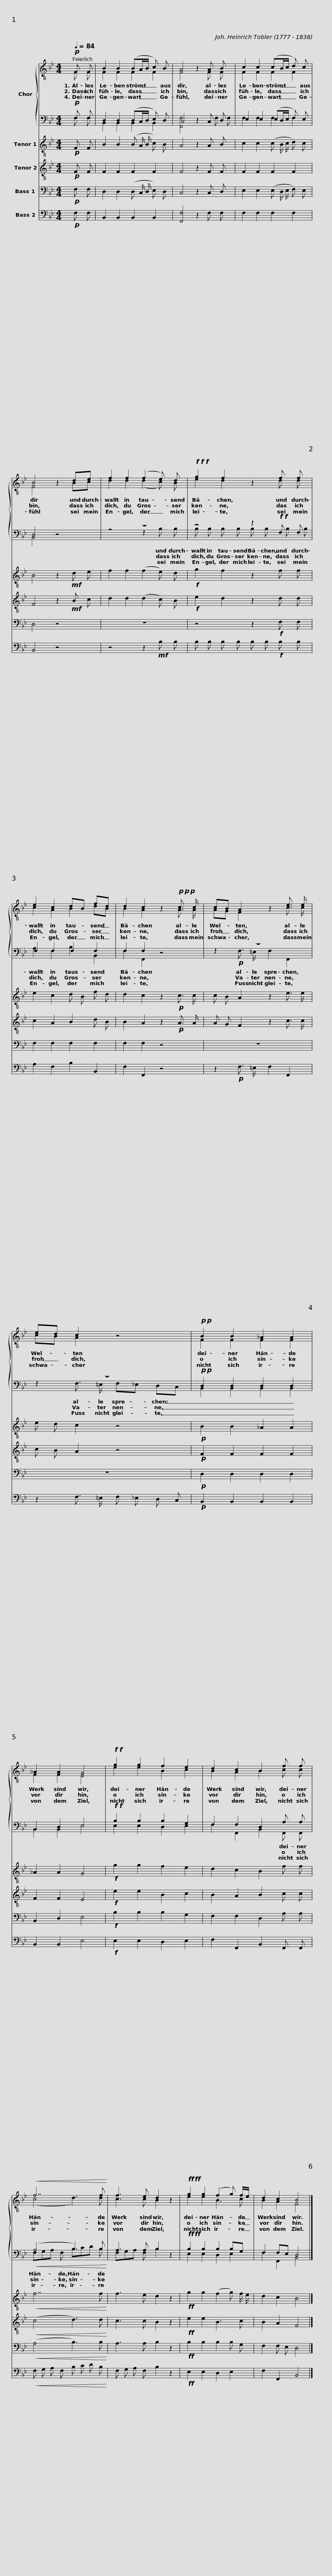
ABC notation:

X:1
%%score { ( 1 2 ) | ( 3 4 ) } 5 6 7 8
L:1/8
Q:1/4=84
M:4/4
I:linebreak $
K:Bb
V:1 treble-8
V:2 treble-8
V:3 bass
V:4 bass
V:5 treble-8
V:6 treble-8
V:7 bass
V:8 bass
V:1
!p! F F | B2 B2 (BA/B/ c) B | A4 z2 A B | c2 c2 (cB/c/ d) c |$ B4 z2 de | %5
 f2 f2 (f2 e) d |!f!!f!!f! g2 f2 z2 f f |$ e2 c2 dB fd | d2 c2 z2!p!!p!!p! c3/2 c/ | cB A2 z2 e3/2 e/ |$ %10
 ed c2 z4 |!p!!p! B2 B2 _A2 A2 | _A2 A2 G4 |!f!!f! g2 g2 f2 e2 |$ d2 c2 B2 f f | %15
!<(! f7 f!<)! | f3 e d2 z2 |!ff!!ff! g2 g2 (f2 g) f/e/ |$ d2 c2 B4 |] %19
V:2
 F F | F2 F2 F2 F2 | F4 x2 F F | F2 F2 F2 F2 |$ F4 x2 Bc | %5
 d2 d2 (d2 c) B | e2 d2 x2 d d |$ c2 A2 B2 dB | B2 A2 x2 A3/2 A/ | AG F2 x2 c3/2 c/ |$ %10
 cB A2 x4 | F2 F2 F2 F2 | F2 F2 E4 | e2 e2 B2 c2 |$ B2 A2 B2 c c | %15
 (c4 d3) d | c3 c B2 x2 | e2 e2 B3 c |$ B2 A2 F4 |] %19
V:3
!p! F, F, | D,2 D,2 (D,C,/D,/ E,) D, | C,4 z2 C, D, | E,2 E,2 (E,D,/E,/ F,) E, |$ D,4 z4 | %5
 z8 | z4 z2!f!!f! F, F, |$ F,2 F,2 F,2 F,2 | F,2 F,2 z4 | z8 |$ %10
 z8 |!p!!p! D,2 D,2 D,2 D,2 | B,,2 D,2 E,4 |!f!!f! B,2 B,2 B,2 G,2 |$ F,2 F,2 D,2 A, A, | %15
!<(! (A,4 B,3) B,!<)! | A,3 A, B,2 z2 |!ff!!ff! B,2 B,2 B,2 B,G, |$ F,2 F,E, D,4 |] %19
V:4
 F, F, | B,,2 B,,2 B,,2 B,,2 | [F,,F,]4 x2 F, F, | F,2 F,2 F,2 F,2 |$ B,,4 x4 | %5
 z4 z2 B, B, | B, B, B, B, B, B, B, B, |$ A,2 F,2 B,2 B,,2 | F,2 F,,2 x4 | z2!p! F,3/2 =E,/ F,2 F,,2 |$ %10
 z2 F,3/2 =E,/ F,_E, D,C, | B,,2 B,,2 B,,2 B,,2 | B,,2 B,,2 E,4 | E,2 E,2 D,2 E,2 |$ F,2 F,,2 B,,2 F,, F,, | %15
 F,G,A, F, B,CD B, | F,G,A, F, B,2 x2 | E,2 E,2 D,2 E,2 |$ F,2 F,,2 B,,4 |] %19
V:5
!p! F F | B2 B2 (B A/ B/ c) B | A4 z2 A B | c2 c2 (c B/ c/ d) c |$ B4 z2!mf! d e | %5
 f2 f2 (f2 e) d |!f! g2 f2 z2 f f |$ e2 c2 d B f d | d2 c2 z2!p! c3/2 c/ | c B A2 z2 e3/2 e/ |$ %10
 e d c2 z4 |!p! B2 B2 _A2 A2 | _A2 A2 G4 |!f! g2 g2 f2 e2 |$ d2 c2 B2 f f | %15
!<(! f7 f!<)! | f3 e d2 z2 |!ff! g2 g2 (f2 g) f/ e/ |$ d2 c2 B4 |] %19
V:6
!p! F F | F2 F2 F2 F2 | F4 z2 F F | F2 F2 F2 F2 |$ F4 z2!mf! B c | %5
 d2 d2 (d2 c) B |!f! e2 d2 z2 d d |$ c2 A2 B2 d B | B2 A2 z2!p! A3/2 A/ | A G F2 z2 c3/2 c/ |$ %10
 c B A2 z4 |!p! F2 F2 F2 F2 | F2 F2 E4 |!f! e2 e2 B2 c2 |$ B2 A2 B2 c c | %15
!<(! (c4 d3) d!<)! | c3 c B2 z2 |!ff! e2 e2 B3 c |$ B2 A2 F4 |] %19
V:7
!p! F, F, | D,2 D,2 (D, C,/ D,/ E,) D, | C,4 z2 C, D, | E,2 E,2 (E, D,/ E,/ F,) E, |$ D,4 z4 | %5
 z8 | z4 z2!f! F, F, |$ F,2 F,2 F,2 F,2 | F,2 F,2 z4 | z8 |$ %10
 z8 |!p! D,2 D,2 D,2 D,2 | B,,2 D,2 E,4 |!f! B,2 B,2 B,2 G,2 |$ F,2 F,2 D,2 A, A, | %15
!<(! (A,4 B,3) B,!<)! | A,3 A, B,2 z2 |!ff! B,2 B,2 B,2 B, G, |$ F,2 F, E, D,4 |] %19
V:8
!p! F, F, | B,,2 B,,2 B,,2 B,,2 | [F,,F,]4 z2 F, F, | F,2 F,2 F,2 F,2 |$ B,,4 z4 | %5
 z4 z2!mf! B, B, | B, B, B, B, B, B,!f! B, B, |$ A,2 F,2 B,2 B,,2 | F,2 F,,2 z4 | z2!p! F,3/2 =E,/ F,2 F,,2 |$ %10
 z2 F,3/2 =E,/ F, _E, D, C, |!p! B,,2 B,,2 B,,2 B,,2 | B,,2 B,,2 E,4 |!f! E,2 E,2 D,2 E,2 |$ F,2 F,,2 B,,2 F,, F,, | %15
!<(! F, G, A, F, B, C D B,!<)! | F, G, A, F, B,2 z2 |!ff! E,2 E,2 D,2 E,2 |$ F,2 F,,2 B,,4 |] %19
